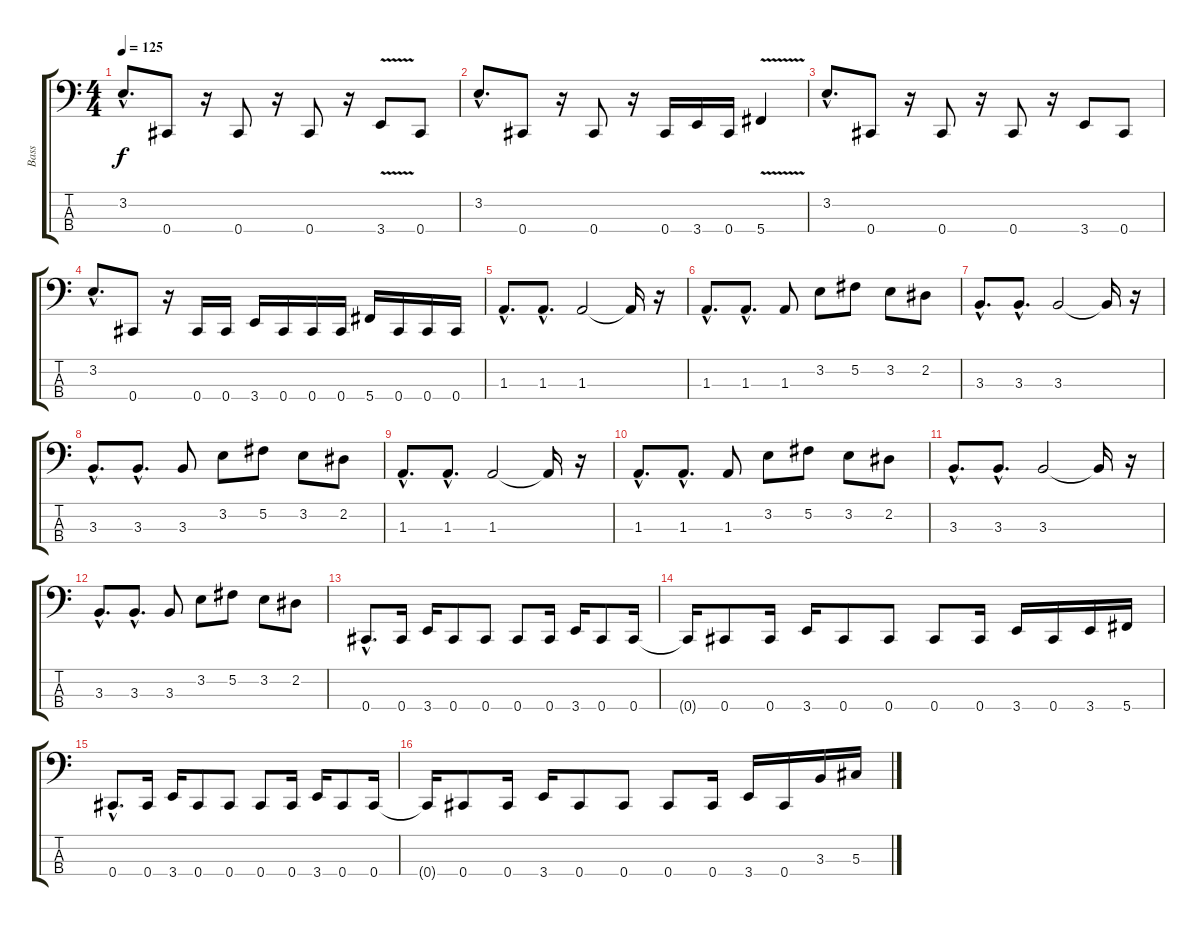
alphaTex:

\track ("Bass" "Bass") {instrument electricbassfinger}
\staff {score tabs}
\tuning (Gb2 Db2 Ab1 Db1) {hide}
\ts (4 4)
\tempo 125
\clef f4
\ks c
3.2{hac}.8{d dy f} 0.4.8 r.16 0.4.8 r.16 0.4.8 r.16 3.4{v}.8 0.4.8 |
3.2{hac}.8{d} 0.4.8 r.16 0.4.8 r.16 0.4.16 3.4.16 0.4.16 5.4{v}.4 |
3.2{hac}.8{d} 0.4.8 r.16 0.4.8 r.16 0.4.8 r.16 3.4.8 0.4.8 |
3.2{hac}.8{d} 0.4.8 r.16 0.4.16 0.4.16 3.4.16 0.4.16 0.4.16 0.4.16 5.4.16 0.4.16 0.4.16 0.4.16 |
1.3{hac}.8{d} 1.3{hac}.8{d} 1.3.2 1.3{t}.16 r.16 |
1.3{hac}.8{d} 1.3{hac}.8{d} 1.3.8 3.2.8 5.2.8 3.2.8 2.2.8 |
3.3{hac}.8{d} 3.3{hac}.8{d} 3.3.2 3.3{t}.16 r.16 |
3.3{hac}.8{d} 3.3{hac}.8{d} 3.3.8 3.2.8 5.2.8 3.2.8 2.2.8 |
1.3{hac}.8{d} 1.3{hac}.8{d} 1.3.2 1.3{t}.16 r.16 |
1.3{hac}.8{d} 1.3{hac}.8{d} 1.3.8 3.2.8 5.2.8 3.2.8 2.2.8 |
3.3{hac}.8{d} 3.3{hac}.8{d} 3.3.2 3.3{t}.16 r.16 |
3.3{hac}.8{d} 3.3{hac}.8{d} 3.3.8 3.2.8 5.2.8 3.2.8 2.2.8 |
0.4{hac}.8{d volume 16} 0.4.16 3.4.16 0.4.8 0.4.8 0.4.8 0.4.16 3.4.16 0.4.8 0.4.16 |
0.4{t}.16 0.4.8 0.4.16 3.4.16 0.4.8 0.4.8 0.4.8 0.4.16 3.4.16 0.4.16 3.4.16 5.4.16 |
0.4{hac}.8{d} 0.4.16 3.4.16 0.4.8 0.4.8 0.4.8 0.4.16 3.4.16 0.4.8 0.4.16 |
0.4{t}.16 0.4.8 0.4.16 3.4.16 0.4.8 0.4.8 0.4.8 0.4.16 3.4.16 0.4.16 3.3.16 5.3.16
